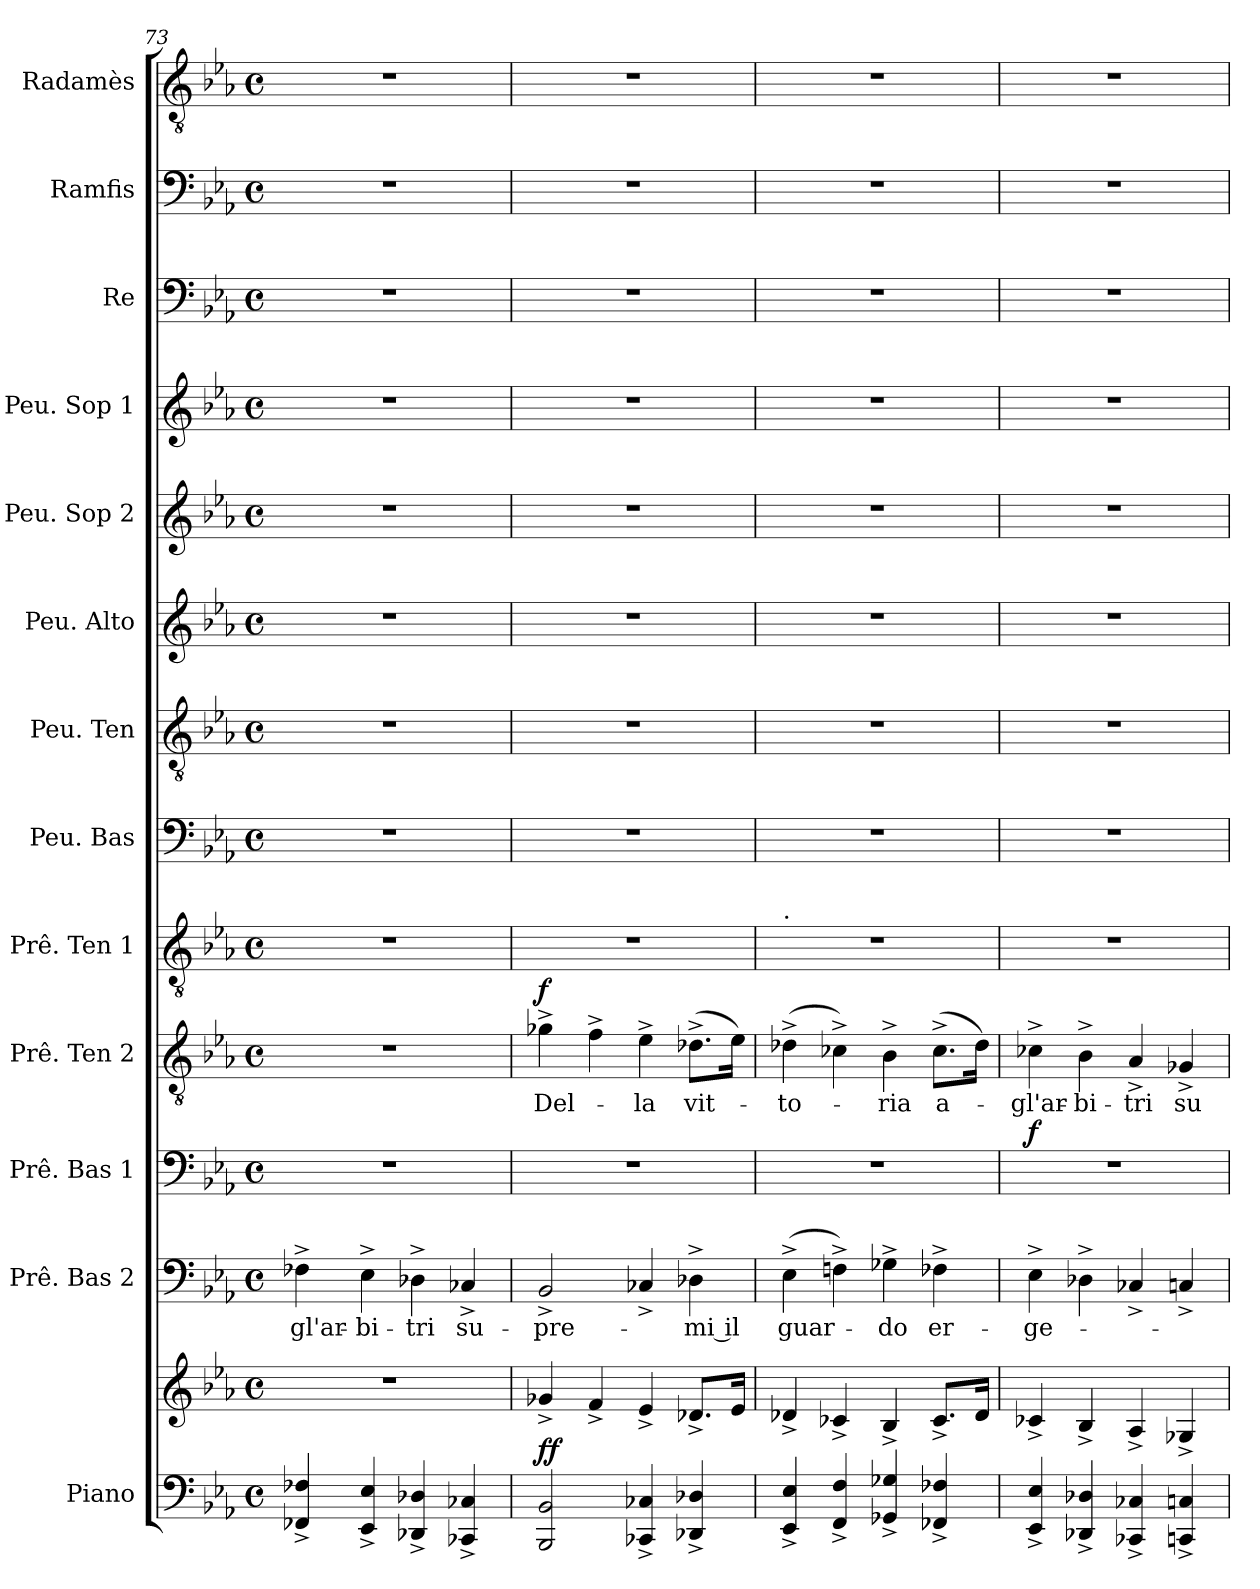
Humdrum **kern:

**kern	**kern	**dynam	**kern	**text	**kern	**dynam	**kern	**text	**dynam	**kern	**kern	**kern	**kern	**kern	**kern	**kern	**kern	**kern
*part13	*part13	*part13	*part12	*part12	*part11	*part11	*part10	*part10	*part10	*part9	*part8	*part7	*part6	*part5	*part4	*part3	*part2	*part1
*staff14	*staff13	*staff13/14	*staff12	*staff12	*staff11	*staff11	*staff10	*staff10	*staff10	*staff9	*staff8	*staff7	*staff6	*staff5	*staff4	*staff3	*staff2	*staff1
*I"Piano	*	*	*I"Prê. Bas 2	*	*I"Prê. Bas 1	*	*I"Prê. Ten 2	*	*	*I"Prê. Ten 1	*I"Peu. Bas	*I"Peu. Ten	*I"Peu. Alto	*I"Peu. Sop 2	*I"Peu. Sop 1	*I"Re	*I"Ramfis	*I"Radamès
*I'Pno	*	*	*I'Prê. B2	*	*I'Prê. B1	*	*I'Prê. T2	*	*	*I'Prê. T1	*I'Peu. Bas	*I'Peu. Ten	*I'Peu. Alto	*I'Peu. S2	*I'Peu. S1	*I'Re	*I'Ram.	*I'Rad.
*clefF4	*clefG2	*	*clefF4	*	*clefF4	*	*clefGv2	*	*	*clefGv2	*clefF4	*clefGv2	*clefG2	*clefG2	*clefG2	*clefF4	*clefF4	*clefGv2
*k[b-e-a-]	*k[b-e-a-]	*	*k[b-e-a-]	*	*k[b-e-a-]	*	*k[b-e-a-]	*	*	*k[b-e-a-]	*k[b-e-a-]	*k[b-e-a-]	*k[b-e-a-]	*k[b-e-a-]	*k[b-e-a-]	*k[b-e-a-]	*k[b-e-a-]	*k[b-e-a-]
*M4/4	*M4/4	*	*M4/4	*	*M4/4	*	*M4/4	*	*	*M4/4	*M4/4	*M4/4	*M4/4	*M4/4	*M4/4	*M4/4	*M4/4	*M4/4
*met(c)	*met(c)	*	*met(c)	*	*met(c)	*	*met(c)	*	*	*met(c)	*met(c)	*met(c)	*met(c)	*met(c)	*met(c)	*met(c)	*met(c)	*met(c)
=73	=73	=73	=73	=73	=73	=73	=73	=73	=73	=73	=73	=73	=73	=73	=73	=73	=73	=73
!	!	!	!	!LO:LY:b:color=#0055FF	!	!	!	!	!	!	!	!	!	!	!	!	!	!
4FF-X/^ 4F-X/^	1r	.	4F-X^\	-gl'ar-	1r	.	1r	.	.	1r	1r	1r	1r	1r	1r	1r	1r	1r
!	!	!	!	!LO:LY:b:color=#0055FF	!	!	!	!	!	!	!	!	!	!	!	!	!	!
4EE-/^ 4E-/^	.	.	4E-^\	-bi-	.	.	.	.	.	.	.	.	.	.	.	.	.	.
!	!	!	!	!LO:LY:b:color=#0055FF	!	!	!	!	!	!	!	!	!	!	!	!	!	!
4DD-X/^ 4D-X/^	.	.	4D-X^\	-tri	.	.	.	.	.	.	.	.	.	.	.	.	.	.
!	!	!	!	!LO:LY:b:color=#0055FF	!	!	!	!	!	!	!	!	!	!	!	!	!	!
4CC-X/^ 4C-X/^	.	.	4C-X^/	su-	.	.	.	.	.	.	.	.	.	.	.	.	.	.
=74	=74	=74	=74	=74	=74	=74	=74	=74	=74	=74	=74	=74	=74	=74	=74	=74	=74	=74
!	!	!LO:DY:a=2	!	!LO:LY:b:color=#0055FF	!	!	!	!LO:LY:b:color=#0055FF	!	!	!	!	!	!	!	!	!	!
!	!	!LO:DY:n=1:a	!	!	!	!	!	!	!LO:DY:a	!	!	!	!	!	!	!	!	!
2BBB-/ 2BB-/	4g-X^/	f f	2BB-^/	-pre-	1r	.	4g-X^\	Del-	f	1r	1r	1r	1r	1r	1r	1r	1r	1r
.	4f^/	.	.	.	.	.	4f^\	.	.	.	.	.	.	.	.	.	.	.
!	!	!	!	!	!	!	!	!LO:LY:b:color=#0055FF	!	!	!	!	!	!	!	!	!	!
4CC-X/^ 4C-X/^	4e-^/	.	4C-X^/	.	.	.	4e-^\	-la	.	.	.	.	.	.	.	.	.	.
!	!	!	!	!LO:LY:b:color=#0055FF	!	!	!	!LO:LY:b:color=#0055FF	!	!	!	!	!	!	!	!	!	!
4DD-X/^ 4D-X/^	8.d-X^/L	.	4D-X^\	mi il	.	.	(>8.d-X^\L	vit-	.	.	.	.	.	.	.	.	.	.
.	16e-/Jk	.	.	.	.	.	16e-\Jk)	.	.	.	.	.	.	.	.	.	.	.
!!LO:LB:g=z
=75	=75	=75	=75	=75	=75	=75	=75	=75	=75	=75	=75	=75	=75	=75	=75	=75	=75	=75
!	!	!	!	!	!	!	!	!	!	!LO:TX:a:t=.	!	!	!	!	!	!	!	!
!	!	!	!	!LO:LY:b:color=#0055FF	!	!	!	!LO:LY:b:color=#0055FF	!	!	!	!	!	!	!	!	!	!
4EE-/^ 4E-/^	4d-X^/	.	(>4E-^\	guar-	1r	.	(>4d-X^\	-to-	.	1r	1r	1r	1r	1r	1r	1r	1r	1r
4FF/^ 4F/^	4c-X^/	.	4Fn^\)	.	.	.	4c-X^\)	.	.	.	.	.	.	.	.	.	.	.
!	!	!	!	!LO:LY:b:color=#0055FF	!	!	!	!LO:LY:b:color=#0055FF	!	!	!	!	!	!	!	!	!	!
4GG-X/^ 4G-X/^	4B-^/	.	4G-X^\	-do	.	.	4B-^\	-ria	.	.	.	.	.	.	.	.	.	.
!	!	!	!	!LO:LY:b:color=#0055FF	!	!	!	!LO:LY:b:color=#0055FF	!	!	!	!	!	!	!	!	!	!
4FF-X/^ 4F-X/^	8.c-^/L	.	4F-X^\	er-	.	.	(>8.c-^\L	a-	.	.	.	.	.	.	.	.	.	.
.	16d-/Jk	.	.	.	.	.	16d-\Jk)	.	.	.	.	.	.	.	.	.	.	.
=76	=76	=76	=76	=76	=76	=76	=76	=76	=76	=76	=76	=76	=76	=76	=76	=76	=76	=76
!	!	!	!	!LO:LY:b:color=#0055FF	!	!LO:DY:a	!	!LO:LY:b:color=#0055FF	!	!	!	!	!	!	!	!	!	!
4EE-/^ 4E-/^	4c-X^/	.	4E-^\	-ge-	1r	f	4c-X^\	-gl'ar-	.	1r	1r	1r	1r	1r	1r	1r	1r	1r
!	!	!	!	!	!	!	!	!LO:LY:b:color=#0055FF	!	!	!	!	!	!	!	!	!	!
4DD-X/^ 4D-X/^	4B-^/	.	4D-X^\	.	.	.	4B-^\	-bi-	.	.	.	.	.	.	.	.	.	.
!	!	!	!	!	!	!	!	!LO:LY:b:color=#0055FF	!	!	!	!	!	!	!	!	!	!
4CC-X/^ 4C-X/^	4A-^/	.	4C-X^/	.	.	.	4A-^/	-tri	.	.	.	.	.	.	.	.	.	.
!	!	!	!	!	!	!	!	!LO:LY:b:color=#0055FF	!	!	!	!	!	!	!	!	!	!
4CCn/^ 4Cn/^	4G-X^/	.	4Cn^/	.	.	.	4G-X^/	su-	.	.	.	.	.	.	.	.	.	.
=	=	=	=	=	=	=	=	=	=	=	=	=	=	=	=	=	=	=
*-	*-	*-	*-	*-	*-	*-	*-	*-	*-	*-	*-	*-	*-	*-	*-	*-	*-	*-
